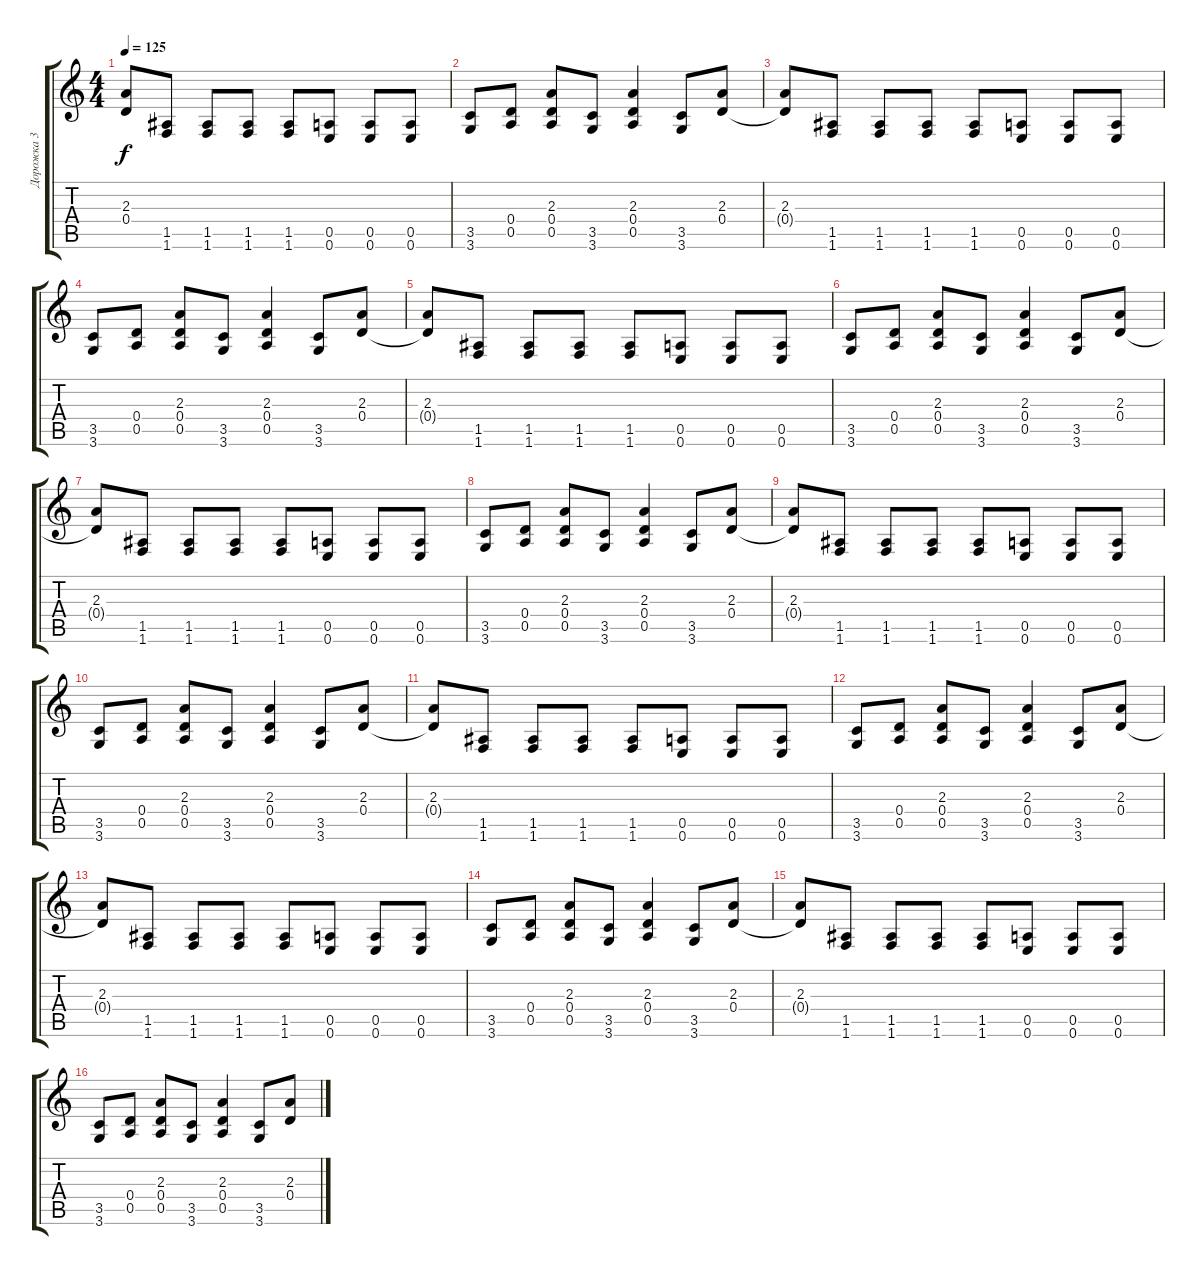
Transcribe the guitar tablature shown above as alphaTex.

\track ("Дорожка 3" "Дорожка 3") {instrument overdrivenguitar}
\staff {score tabs}
\tuning (E4 B3 G3 D3 A2 E2) {hide}
\ts (4 4)
\tempo 125
\clef g2
\ks c
(2.3 0.4{t}).8{dy f} (1.5 1.6).8 (1.5 1.6).8 (1.5 1.6).8 (1.5 1.6).8 (0.5 0.6).8 (0.5 0.6).8 (0.5 0.6).8 |
(3.5 3.6).8 (0.4 0.5).8 (2.3 0.4 0.5).8 (3.5 3.6).8 (2.3 0.4 0.5).4 (3.5 3.6).8 (2.3 0.4).8 |
(2.3 0.4{t}).8 (1.5 1.6).8 (1.5 1.6).8 (1.5 1.6).8 (1.5 1.6).8 (0.5 0.6).8 (0.5 0.6).8 (0.5 0.6).8 |
(3.5 3.6).8 (0.4 0.5).8 (2.3 0.4 0.5).8 (3.5 3.6).8 (2.3 0.4 0.5).4 (3.5 3.6).8 (2.3 0.4).8 |
(2.3 0.4{t}).8 (1.5 1.6).8 (1.5 1.6).8 (1.5 1.6).8 (1.5 1.6).8 (0.5 0.6).8 (0.5 0.6).8 (0.5 0.6).8 |
(3.5 3.6).8 (0.4 0.5).8 (2.3 0.4 0.5).8 (3.5 3.6).8 (2.3 0.4 0.5).4 (3.5 3.6).8 (2.3 0.4).8 |
(2.3 0.4{t}).8 (1.5 1.6).8 (1.5 1.6).8 (1.5 1.6).8 (1.5 1.6).8 (0.5 0.6).8 (0.5 0.6).8 (0.5 0.6).8 |
(3.5 3.6).8 (0.4 0.5).8 (2.3 0.4 0.5).8 (3.5 3.6).8 (2.3 0.4 0.5).4 (3.5 3.6).8 (2.3 0.4).8 |
(2.3 0.4{t}).8 (1.5 1.6).8 (1.5 1.6).8 (1.5 1.6).8 (1.5 1.6).8 (0.5 0.6).8 (0.5 0.6).8 (0.5 0.6).8 |
(3.5 3.6).8 (0.4 0.5).8 (2.3 0.4 0.5).8 (3.5 3.6).8 (2.3 0.4 0.5).4 (3.5 3.6).8 (2.3 0.4).8 |
(2.3 0.4{t}).8 (1.5 1.6).8 (1.5 1.6).8 (1.5 1.6).8 (1.5 1.6).8 (0.5 0.6).8 (0.5 0.6).8 (0.5 0.6).8 |
(3.5 3.6).8 (0.4 0.5).8 (2.3 0.4 0.5).8 (3.5 3.6).8 (2.3 0.4 0.5).4 (3.5 3.6).8 (2.3 0.4).8 |
(2.3 0.4{t}).8 (1.5 1.6).8 (1.5 1.6).8 (1.5 1.6).8 (1.5 1.6).8 (0.5 0.6).8 (0.5 0.6).8 (0.5 0.6).8 |
(3.5 3.6).8 (0.4 0.5).8 (2.3 0.4 0.5).8 (3.5 3.6).8 (2.3 0.4 0.5).4 (3.5 3.6).8 (2.3 0.4).8 |
(2.3 0.4{t}).8 (1.5 1.6).8 (1.5 1.6).8 (1.5 1.6).8 (1.5 1.6).8 (0.5 0.6).8 (0.5 0.6).8 (0.5 0.6).8 |
(3.5 3.6).8 (0.4 0.5).8 (2.3 0.4 0.5).8 (3.5 3.6).8 (2.3 0.4 0.5).4 (3.5 3.6).8 (2.3 0.4).8
